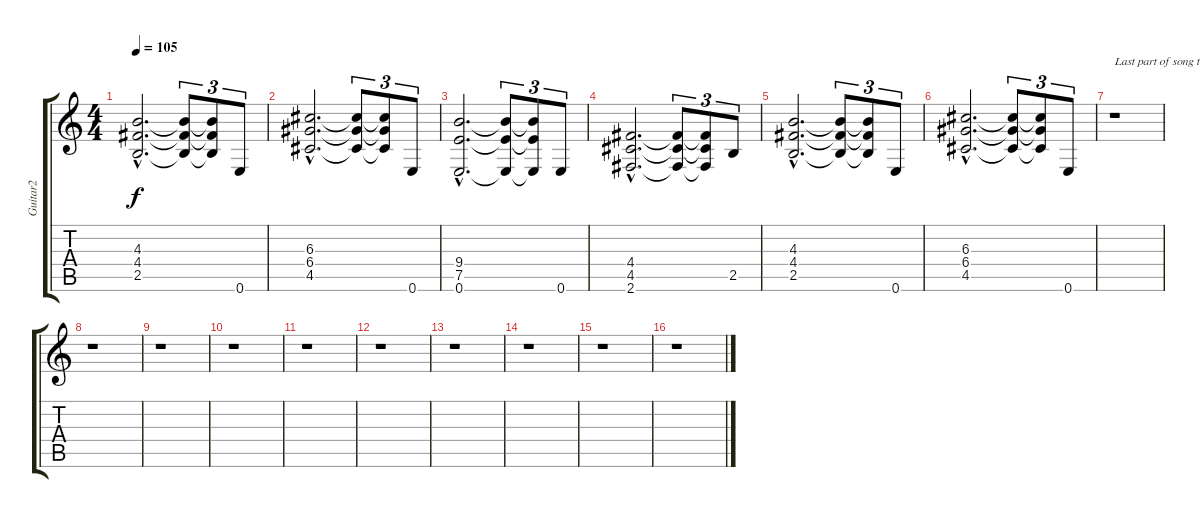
\track ("Guitar2" "Guitar2") {instrument distortionguitar}
\staff {score tabs}
\tuning (E4 B3 G3 D3 A2 E2) {hide}
\ts (4 4)
\tempo 105
\clef g2
\ks c
(4.3{hac} 4.4{hac} 2.5{hac}).2{d dy f} (4.3{t} 4.4{t} 2.5{t}).8{tu (3 2)} (4.3{t} 4.4{t} 2.5{t}).8{tu (3 2)} 0.6.8{tu (3 2)} |
(6.3{hac} 6.4{hac} 4.5{hac}).2{d} (6.3{t} 6.4{t} 4.5{t}).8{tu (3 2)} (6.3{t} 6.4{t} 4.5{t}).8{tu (3 2)} 0.6.8{tu (3 2)} |
(9.4{hac} 7.5{hac} 0.6{hac}).2{d} (9.4{t} 7.5{t} 0.6{t}).8{tu (3 2)} (9.4{t} 7.5{t} 0.6{t}).8{tu (3 2)} 0.6.8{tu (3 2)} |
(4.4{hac} 4.5{hac} 2.6{hac}).2{d} (4.4{t} 4.5{t} 2.6{t}).8{tu (3 2)} (4.4{t} 4.5{t} 2.6{t}).8{tu (3 2)} 2.5.8{tu (3 2)} |
(4.3{hac} 4.4{hac} 2.5{hac}).2{d} (4.3{t} 4.4{t} 2.5{t}).8{tu (3 2)} (4.3{t} 4.4{t} 2.5{t}).8{tu (3 2)} 0.6.8{tu (3 2)} |
(6.3{hac} 6.4{hac} 4.5{hac}).2{d} (6.3{t} 6.4{t} 4.5{t}).8{tu (3 2)} (6.3{t} 6.4{t} 4.5{t}).8{tu (3 2)} 0.6.8{tu (3 2)} |
r.1{txt "Last part of song tempo 105"} |
r.1 |
r.1 |
r.1 |
r.1 |
r.1 |
r.1 |
r.1 |
r.1 |
r.1
